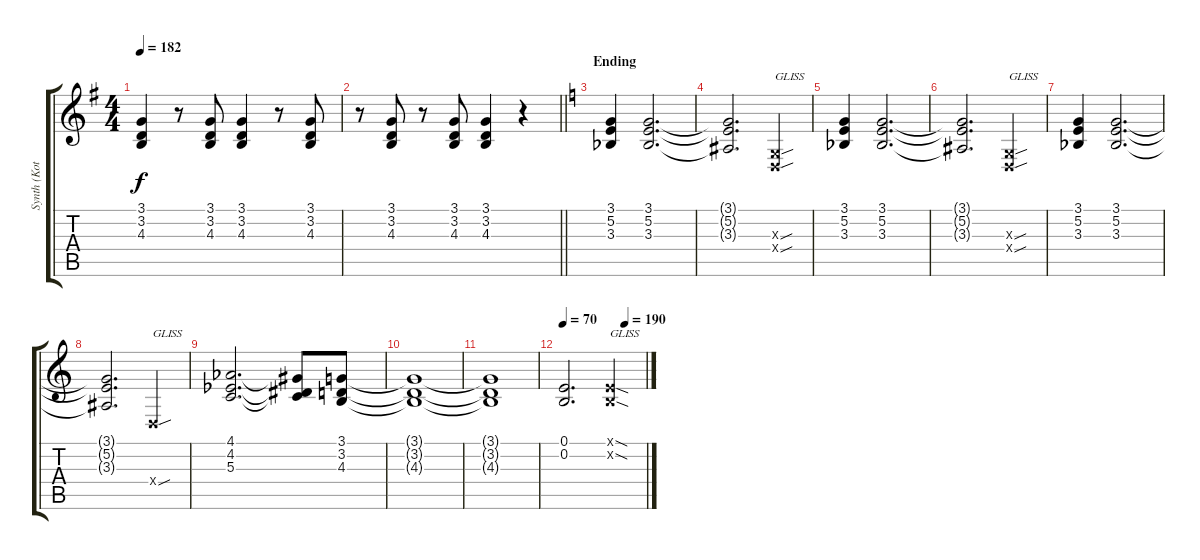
\track ("Synth (Kotobuki Tsumugi)" "Synth (Kot") {instrument drawbarorgan}
\staff {score tabs}
\tuning (E4 B3 G3 D3 A2 E2) {hide}
\ts (4 4)
\tempo 182
\clef g2
\ks g
(3.1 3.2 4.3).4{dy f} r.8 (3.1 3.2 4.3).8 (3.1 3.2 4.3).4 r.8 (3.1 3.2 4.3).8 |
\barLineRight lightlight
r.8 (3.1 3.2 4.3).8 r.8 (3.1 3.2 4.3).8 (3.1 3.2 4.3).4 r.4 |
\section ("" "Ending")
\ks c
(3.1 5.2 3.3{acc b}).4 (3.1 5.2 3.3{acc b}).2{d} |
(3.1{t} 5.2{t} 3.3{t}).2{d} (0.3{sou x} 0.4{sou x}).4{txt "GLISS"} |
(3.1 5.2 3.3{acc b}).4 (3.1 5.2 3.3{acc b}).2{d} |
(3.1{t} 5.2{t} 3.3{t}).2{d} (0.3{sou x} 0.4{sou x}).4{txt "GLISS"} |
(3.1 5.2 3.3{acc b}).4 (3.1 5.2 3.3{acc b}).2{d} |
(3.1{t} 5.2{t} 3.3{t}).2{d} 0.4{sou x}.4{txt "GLISS"} |
(4.1{acc b} 4.2{acc b} 5.3).2{d} (4.1{t} 4.2{t} 5.3{t}).8 (3.1 3.2 4.3).8 |
(3.1{t} 3.2{t} 4.3{t}).1 |
(3.1{t} 3.2{t} 4.3{t}).1 |
\tempo 70
\tempo (190 0.75)
(0.1 0.2).2{d} (0.1{sod x} 0.2{sod x}).4{txt "GLISS"}
